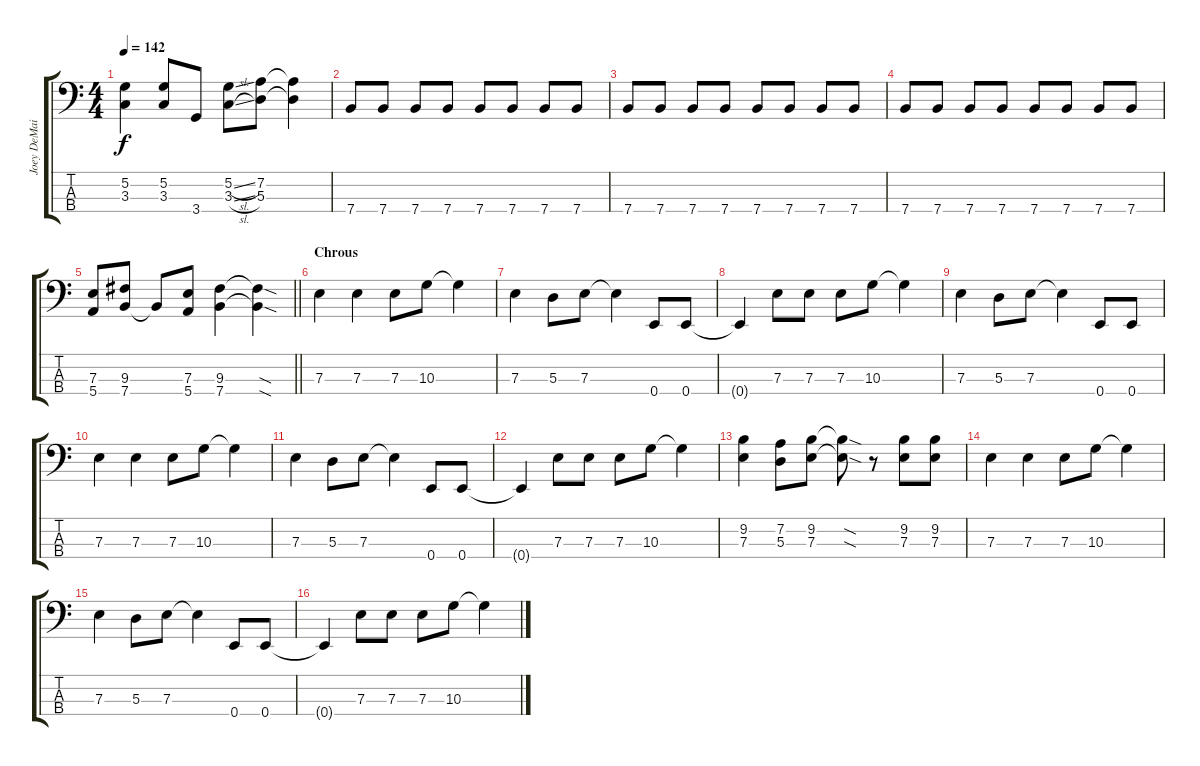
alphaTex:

\track ("Joey DeMaio" "Joey DeMai") {instrument electricbasspick}
\staff {score tabs}
\tuning (G2 D2 A1 E1) {hide}
\ts (4 4)
\tempo 142
\clef f4
\ks c
(5.2 3.3).4{dy f} (5.2 3.3).8 3.4.8 (5.2{sl} 3.3{sl}).8 (7.2 5.3).8 (7.2{t} 5.3{t}).4 |
7.4.8 7.4.8 7.4.8 7.4.8 7.4.8 7.4.8 7.4.8 7.4.8 |
7.4.8 7.4.8 7.4.8 7.4.8 7.4.8 7.4.8 7.4.8 7.4.8 |
7.4.8 7.4.8 7.4.8 7.4.8 7.4.8 7.4.8 7.4.8 7.4.8 |
\barLineRight lightlight
(7.3 5.4).8 (9.3 7.4).8 7.4{t}.8 (7.3 5.4).8 (9.3 7.4).4 (9.3{sod t} 7.4{sod t}).4 |
\section ("" "Chrous")
7.3.4 7.3.4 7.3.8 10.3.8 10.3{t}.4 |
7.3.4 5.3.8 7.3.8 7.3{t}.4 0.4.8 0.4.8 |
0.4{t}.4 7.3.8 7.3.8 7.3.8 10.3.8 10.3{t}.4 |
7.3.4 5.3.8 7.3.8 7.3{t}.4 0.4.8 0.4.8 |
7.3.4 7.3.4 7.3.8 10.3.8 10.3{t}.4 |
7.3.4 5.3.8 7.3.8 7.3{t}.4 0.4.8 0.4.8 |
0.4{t}.4 7.3.8 7.3.8 7.3.8 10.3.8 10.3{t}.4 |
(9.2 7.3).4 (7.2 5.3).8 (9.2 7.3).8 (9.2{sod t} 7.3{sod t}).8 r.8 (9.2 7.3).8 (9.2 7.3).8 |
7.3.4 7.3.4 7.3.8 10.3.8 10.3{t}.4 |
7.3.4 5.3.8 7.3.8 7.3{t}.4 0.4.8 0.4.8 |
0.4{t}.4 7.3.8 7.3.8 7.3.8 10.3.8 10.3{t}.4
